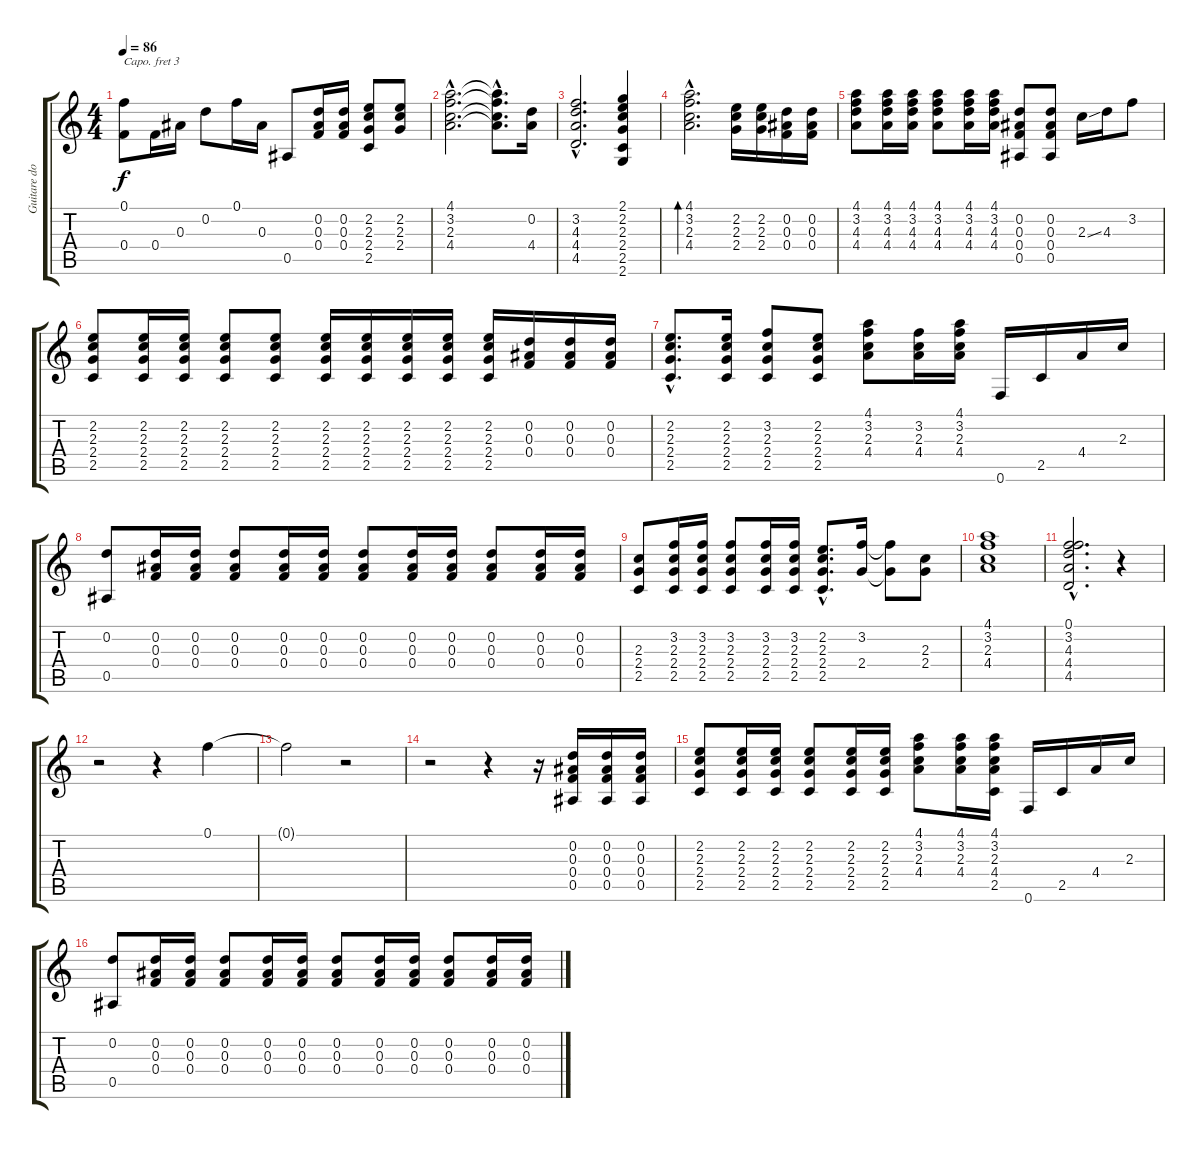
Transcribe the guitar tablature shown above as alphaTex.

\track ("Guitare dobro open G" "Guitare do") {instrument acousticguitarsteel}
\staff {score tabs}
\capo 3
\tuning (D4 B3 G3 D3 G2 D2) {hide}
\ts (4 4)
\tempo 86
\clef g2
\ks c
(0.1 0.4).8{dy f} 0.4.16 0.3.16 0.2.8 0.1.16 0.3.16 0.5.8 (0.2 0.3 0.4).16 (0.2 0.3 0.4).16 (2.2 2.3 2.4 2.5).8 (2.2 2.3 2.4).8 |
(4.1{hac} 3.2{hac} 2.3{hac} 4.4{hac}).2{d} (4.1{hac t} 3.2{hac t} 2.3{hac t} 4.4{hac t}).8{d} (0.2 4.4).16 |
(3.2{hac} 4.3{hac} 4.4{hac} 4.5{hac}).2{d} (2.1 2.2 2.3 2.4 2.5 2.6).4 |
(4.1{hac} 3.2{hac} 2.3{hac} 4.4{hac}).2{d bd 120} (2.2 2.3 2.4).16 (2.2 2.3 2.4).16 (0.2 0.3 0.4).16 (0.2 0.3 0.4).16 |
(4.1 3.2 4.3 4.4).8 (4.1 3.2 4.3 4.4).16 (4.1 3.2 4.3 4.4).16 (4.1 3.2 4.3 4.4).8 (4.1 3.2 4.3 4.4).16 (4.1 3.2 4.3 4.4).16 (0.2 0.3 0.4 0.5).8 (0.2 0.3 0.4 0.5).8 2.3{ss}.16 4.3.16 3.2.8 |
(2.2 2.3 2.4 2.5).8 (2.2 2.3 2.4 2.5).16 (2.2 2.3 2.4 2.5).16 (2.2 2.3 2.4 2.5).8 (2.2 2.3 2.4 2.5).8 (2.2 2.3 2.4 2.5).16 (2.2 2.3 2.4 2.5).16 (2.2 2.3 2.4 2.5).16 (2.2 2.3 2.4 2.5).16 (2.2 2.3 2.4 2.5).16 (0.2 0.3 0.4).16 (0.2 0.3 0.4).16 (0.2 0.3 0.4).16 |
(2.2{hac} 2.3{hac} 2.4{hac} 2.5{hac}).8{d} (2.2 2.3 2.4 2.5).16 (3.2 2.3 2.4 2.5).8 (2.2 2.3 2.4 2.5).8 (4.1 3.2 2.3 4.4).8 (3.2 2.3 4.4).16 (4.1 3.2 2.3 4.4).16 0.6.16 2.5.16 4.4.16 2.3.16 |
(0.2 0.5).8 (0.2 0.3 0.4).16 (0.2 0.3 0.4).16 (0.2 0.3 0.4).8 (0.2 0.3 0.4).16 (0.2 0.3 0.4).16 (0.2 0.3 0.4).8 (0.2 0.3 0.4).16 (0.2 0.3 0.4).16 (0.2 0.3 0.4).8 (0.2 0.3 0.4).16 (0.2 0.3 0.4).16 |
(2.3 2.4 2.5).8 (3.2 2.3 2.4 2.5).16 (3.2 2.3 2.4 2.5).16 (3.2 2.3 2.4 2.5).8 (3.2 2.3 2.4 2.5).16 (3.2 2.3 2.4 2.5).16 (2.2{hac} 2.3{hac} 2.4{hac} 2.5{hac}).8{d} (3.2 2.4).16 (3.2{t} 2.4{t}).8 (2.3 2.4).8 |
(4.1 3.2 2.3 4.4).1 |
(0.1{hac} 3.2{hac} 4.3{hac} 4.4{hac} 4.5{hac}).2{d} r.4 |
r.2 r.4 0.1.4 |
0.1{t}.2 r.2 |
r.2 r.4 r.16 (0.2 0.3 0.4 0.5).16 (0.2 0.3 0.4 0.5).16 (0.2 0.3 0.4 0.5).16 |
(2.2 2.3 2.4 2.5).8 (2.2 2.3 2.4 2.5).16 (2.2 2.3 2.4 2.5).16 (2.2 2.3 2.4 2.5).8 (2.2 2.3 2.4 2.5).16 (2.2 2.3 2.4 2.5).16 (4.1 3.2 2.3 4.4).8 (4.1 3.2 2.3 4.4).16 (4.1 3.2 2.3 4.4 2.5).16 0.6.16 2.5.16 4.4.16 2.3.16 |
(0.2 0.5).8 (0.2 0.3 0.4).16 (0.2 0.3 0.4).16 (0.2 0.3 0.4).8 (0.2 0.3 0.4).16 (0.2 0.3 0.4).16 (0.2 0.3 0.4).8 (0.2 0.3 0.4).16 (0.2 0.3 0.4).16 (0.2 0.3 0.4).8 (0.2 0.3 0.4).16 (0.2 0.3 0.4).16
